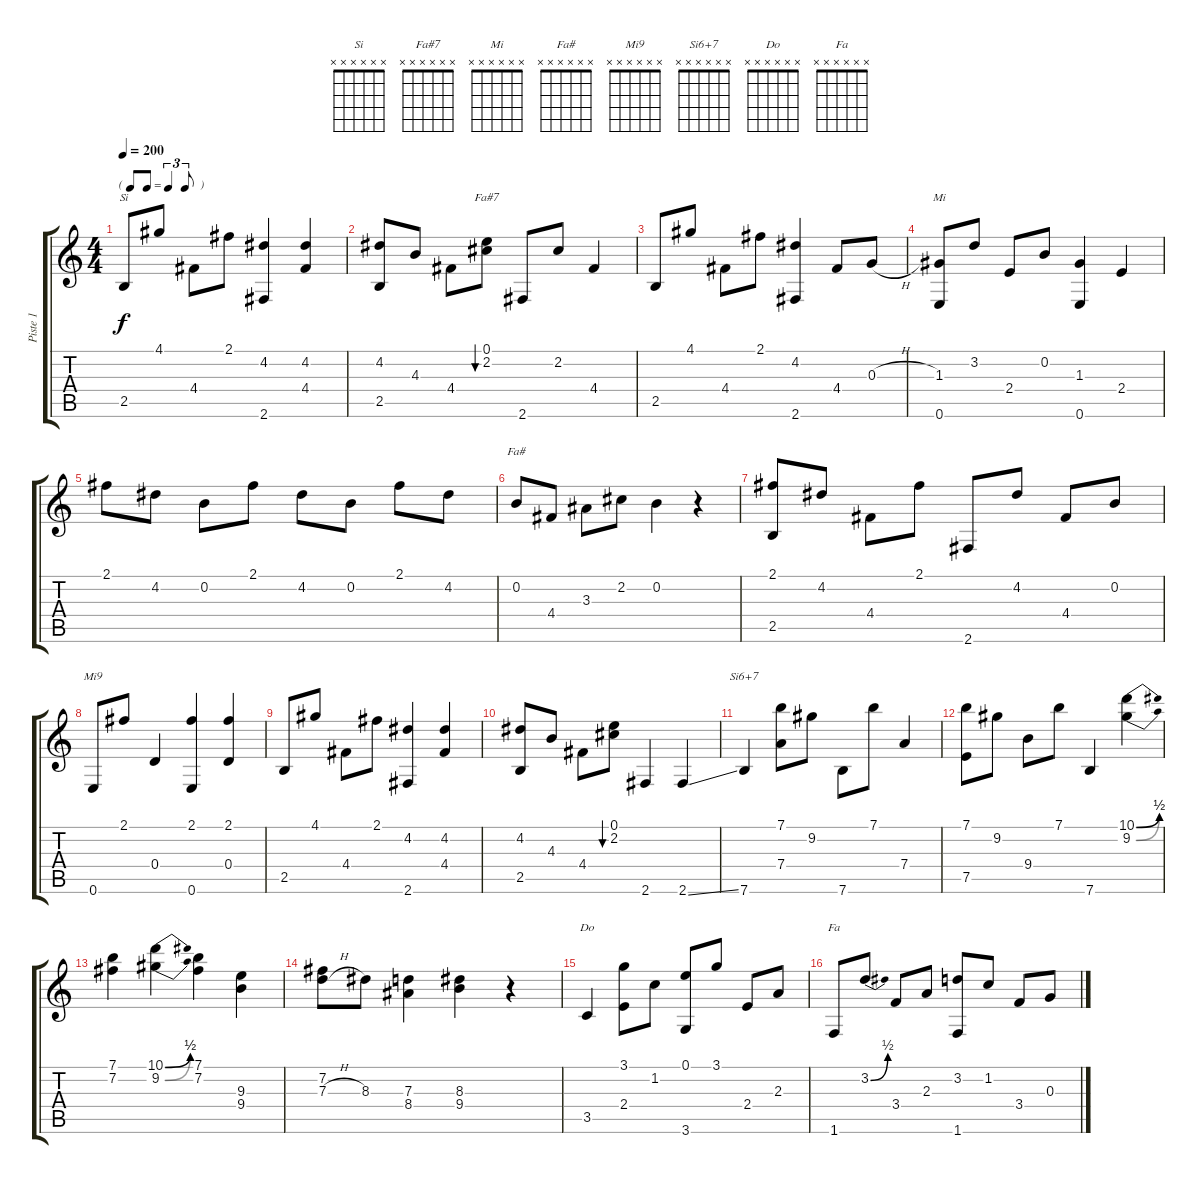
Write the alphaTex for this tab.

\track ("Piste 1" "Piste 1") {instrument acousticguitarnylon}
\staff {score tabs}
\tuning (E4 B3 G3 D3 A2 E2) {hide}
\chord ("Si" x x x x x x)
\chord ("Fa#7" x x x x x x)
\chord ("Mi" x x x x x x)
\chord ("Fa#" x x x x x x)
\chord ("Mi9" x x x x x x)
\chord ("Si6+7" x x x x x x)
\chord ("Do" x x x x x x)
\chord ("Fa" x x x x x x)
\ts (4 4)
\tf triplet8th
\tempo 200
\clef g2
\ks c
2.5.8{ch "Si" dy f} 4.1.8 4.4.8 2.1.8 (4.2 2.6).4 (4.2 4.4).4 |
(4.2 2.5).8 4.3.8 4.4.8 (0.1 2.2).8{bu 60 ch "Fa#7"} 2.6.8 2.2.8 4.4.4 |
2.5.8 4.1.8 4.4.8 2.1.8 (4.2 2.6).4 4.4.8 0.3{h}.8 |
(1.3 0.6).8{ch "Mi"} 3.2.8 2.4.8 0.2.8 (1.3 0.6).4 2.4.4 |
2.1.8 4.2.8 0.2.8 2.1.8 4.2.8 0.2.8 2.1.8 4.2.8 |
0.2.8{ch "Fa#"} 4.4.8 3.3.8 2.2.8 0.2.4 r.4 |
(2.1 2.5).8 4.2.8 4.4.8 2.1.8 2.6.8 4.2.8 4.4.8 0.2.8 |
0.6.8{ch "Mi9"} 2.1.8 0.4.4 (2.1 0.6).4 (2.1 0.4).4 |
2.5.8 4.1.8 4.4.8 2.1.8 (4.2 2.6).4 (4.2 4.4).4 |
(4.2 2.5).8 4.3.8 4.4.8 (0.1 2.2).8{bu 60} 2.6.4 2.6{ss}.4 |
7.6.4{ch "Si6+7"} (7.1 7.4).8 9.2.8 7.6.8 7.1.8 7.4.4 |
(7.1 7.5).8 9.2.8 9.4.8 7.1.8 7.6.4 (10.1{be (bend 0 0 60 2)} 9.2{be (bend 0 0 60 2)}).4 |
(7.1 7.2).4 (10.1{be (bend 0 0 60 2)} 9.2{be (bend 0 0 60 2)}).4 (7.1 7.2).4 (9.3 9.4).4 |
(7.2 7.3{h}).8 8.3.8 (7.3 8.4).4 (8.3 9.4).4 r.4 |
3.5.4{ch "Do"} (3.1 2.4).8 1.2.8 (0.1 3.6).8 3.1.8 2.4.8 2.3.8 |
1.6.8{ch "Fa"} 3.2{be (bend 0 0 60 2)}.8 3.4.8 2.3.8 (3.2 1.6).8 1.2.8 3.4.8 0.3.8
